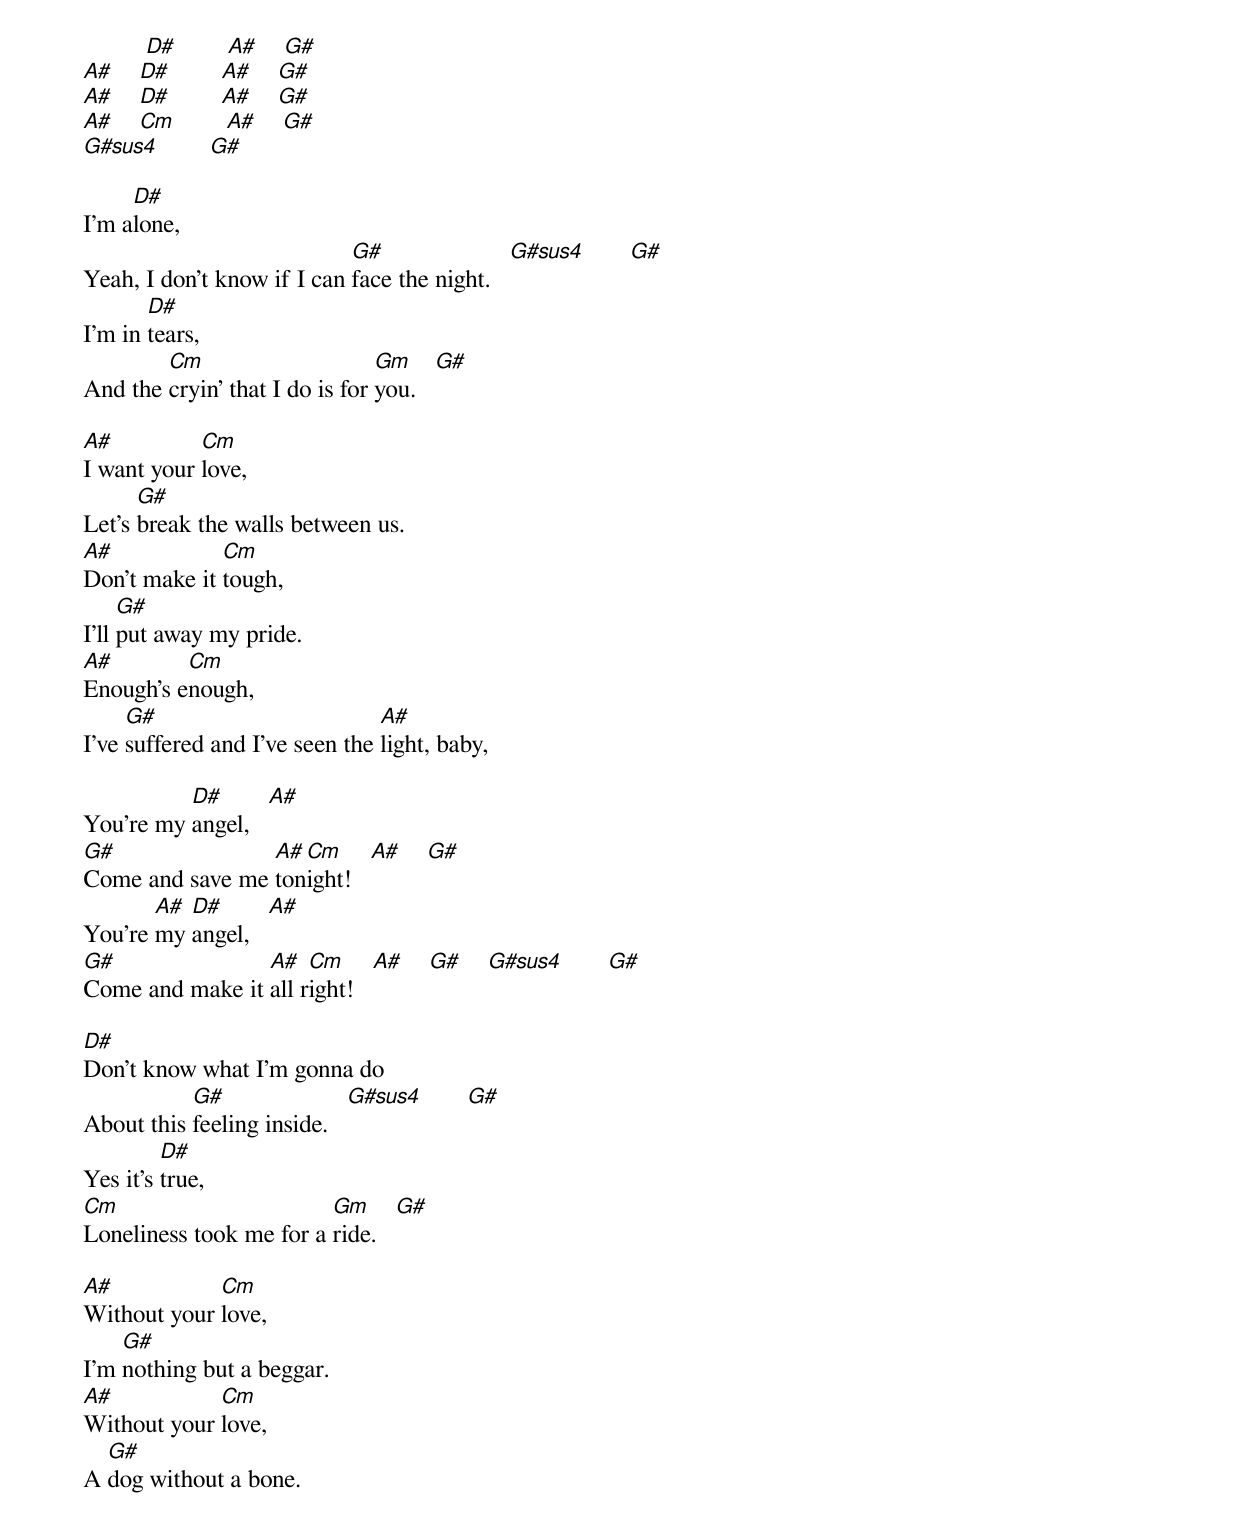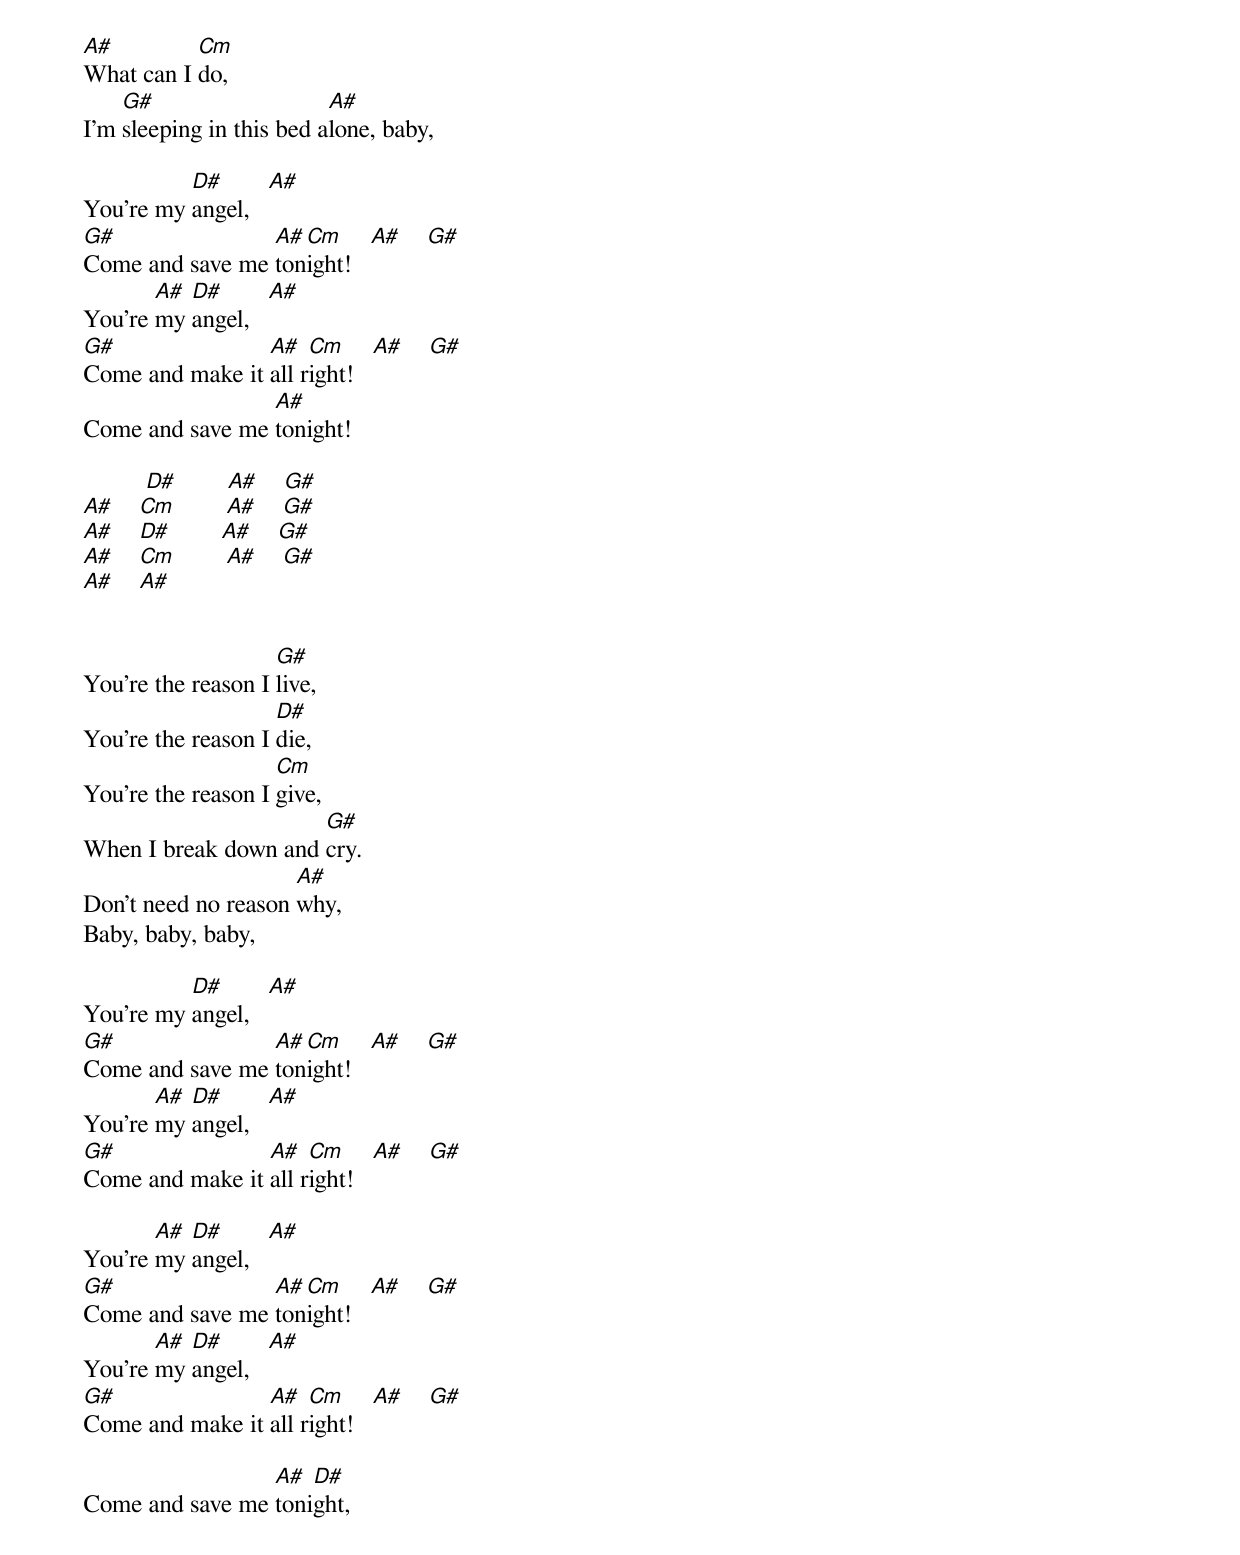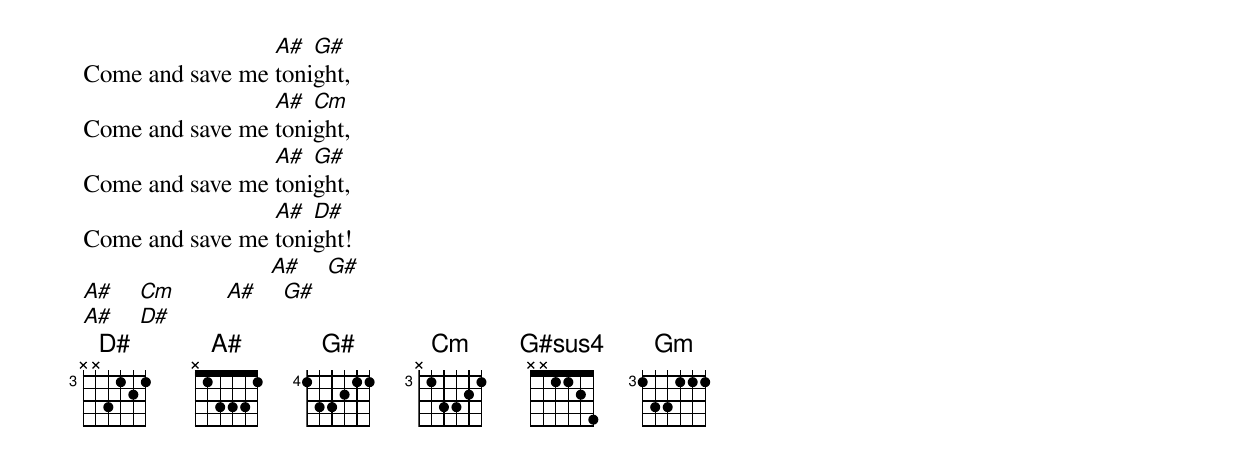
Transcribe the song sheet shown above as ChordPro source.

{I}
          [D#]        [A#]    [G#]
[A#]    [D#]        [A#]    [G#]
[A#]    [D#]        [A#]    [G#]
[A#]    [Cm]        [A#]    [G#]
[G#sus4]        [G#]

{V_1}
I'm a[D#]lone,
Yeah, I don't know if I can [G#]face the night.   [G#sus4]       [G#]
I'm in [D#]tears,
And the [Cm]cryin' that I do is for [Gm]you.   [G#]

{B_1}
[A#]I want your [Cm]love,
Let's [G#]break the walls between us.
[A#]Don't make it [Cm]tough,
I'll [G#]put away my pride.
[A#]Enough's e[Cm]nough,
I've [G#]suffered and I've seen the [A#]light, baby,

{C}
You're my [D#]angel,   [A#]
[G#]Come and save me [A#]ton[Cm]ight!   [A#]    [G#]
You're [A#]my [D#]angel,   [A#]
[G#]Come and make it [A#]all r[Cm]ight!   [A#]    [G#]    [G#sus4]       [G#]

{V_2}
[D#]Don't know what I'm gonna do
About this [G#]feeling inside.   [G#sus4]       [G#]
Yes it's [D#]true,
[Cm]Loneliness took me for a [Gm]ride.   [G#]

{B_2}
[A#]Without your [Cm]love,
I'm [G#]nothing but a beggar.
[A#]Without your [Cm]love,
A [G#]dog without a bone.
[A#]What can I [Cm]do,
I'm [G#]sleeping in this bed a[A#]lone, baby,

{C}
You're my [D#]angel,   [A#]
[G#]Come and save me [A#]ton[Cm]ight!   [A#]    [G#]
You're [A#]my [D#]angel,   [A#]
[G#]Come and make it [A#]all r[Cm]ight!   [A#]    [G#]
Come and save me [A#]tonight!

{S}
          [D#]        [A#]    [G#]
[A#]    [Cm]        [A#]    [G#]
[A#]    [D#]        [A#]    [G#]
[A#]    [Cm]        [A#]    [G#]
[A#]    [A#]


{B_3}
You're the reason I [G#]live,
You're the reason I [D#]die,
You're the reason I [Cm]give,
When I break down and [G#]cry.
Don't need no reason [A#]why,
Baby, baby, baby,

{C}
You're my [D#]angel,   [A#]
[G#]Come and save me [A#]ton[Cm]ight!   [A#]    [G#]
You're [A#]my [D#]angel,   [A#]
[G#]Come and make it [A#]all r[Cm]ight!   [A#]    [G#]

{C}
You're [A#]my [D#]angel,   [A#]
[G#]Come and save me [A#]ton[Cm]ight!   [A#]    [G#]
You're [A#]my [D#]angel,   [A#]
[G#]Come and make it [A#]all r[Cm]ight!   [A#]    [G#]

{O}
Come and save me [A#]toni[D#]ght,
Come and save me [A#]toni[G#]ght,
Come and save me [A#]toni[Cm]ght,
Come and save me [A#]toni[G#]ght,
Come and save me [A#]toni[D#]ght!
                              [A#]    [G#]
[A#]    [Cm]        [A#]    [G#]
[A#]    [D#]
